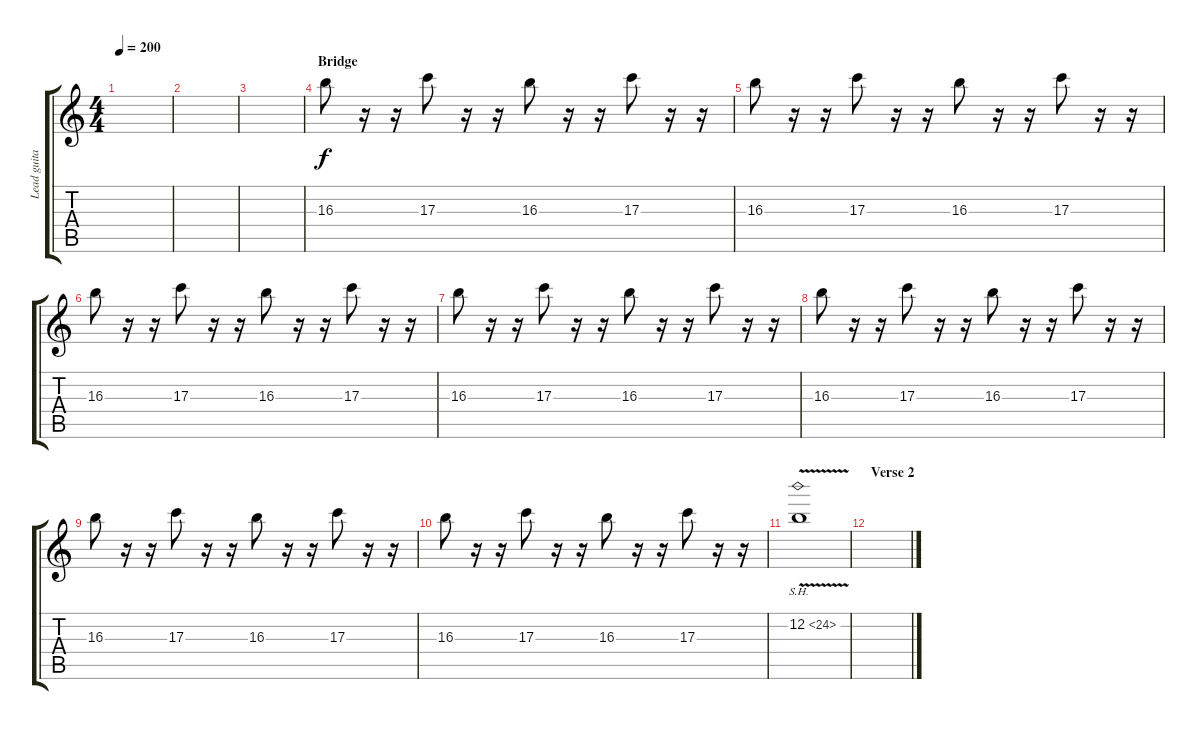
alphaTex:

\track ("Lead guitar (Li)" "Lead guita") {instrument distortionguitar}
\staff {score tabs}
\tuning (E4 B3 G3 D3 A2 E2) {hide}
\ts (4 4)
\tempo 200
\clef g2
\ks c
|
|
|
\section ("" "Bridge")
16.3.8{dy f volume 13} r.16 r.16 17.3.8 r.16 r.16 16.3.8 r.16 r.16 17.3.8 r.16 r.16 |
16.3.8 r.16 r.16 17.3.8 r.16 r.16 16.3.8 r.16 r.16 17.3.8 r.16 r.16 |
16.3.8 r.16 r.16 17.3.8 r.16 r.16 16.3.8 r.16 r.16 17.3.8 r.16 r.16 |
16.3.8 r.16 r.16 17.3.8 r.16 r.16 16.3.8 r.16 r.16 17.3.8 r.16 r.16 |
16.3.8 r.16 r.16 17.3.8 r.16 r.16 16.3.8 r.16 r.16 17.3.8 r.16 r.16 |
16.3.8 r.16 r.16 17.3.8 r.16 r.16 16.3.8 r.16 r.16 17.3.8 r.16 r.16 |
16.3.8 r.16 r.16 17.3.8 r.16 r.16 16.3.8 r.16 r.16 17.3.8 r.16 r.16 |
12.2{sh 12 v}.1 |
\section ("" "Verse 2")
